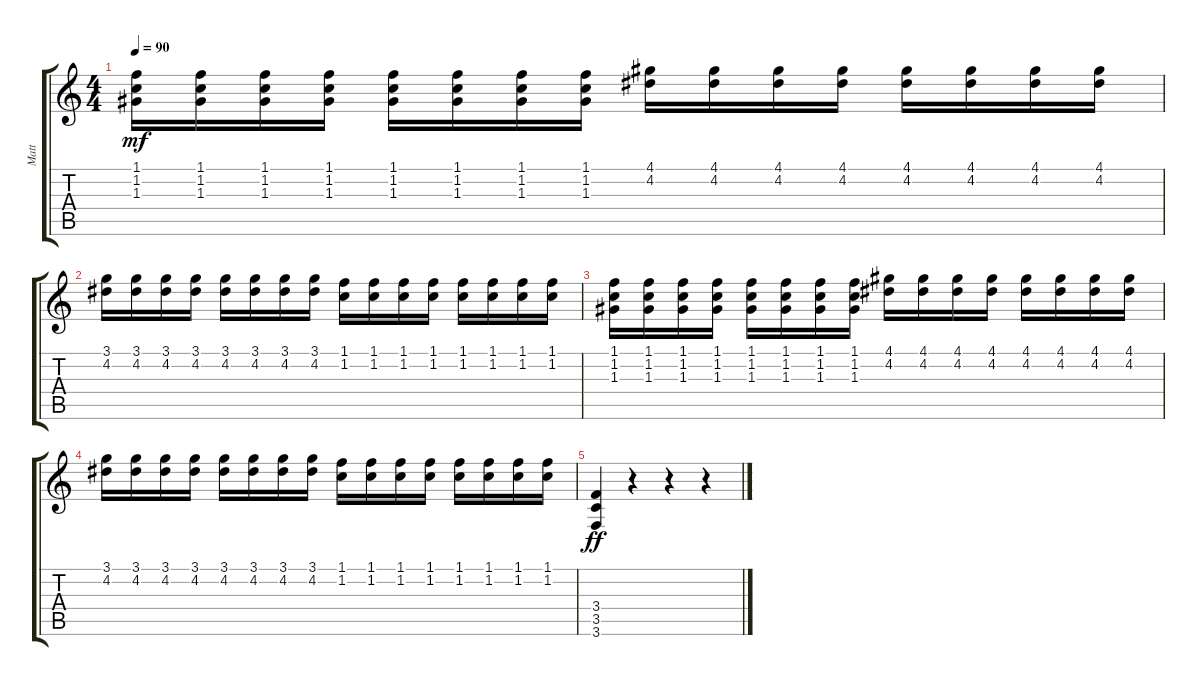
\track ("Matt" "Matt") {instrument acousticguitarsteel}
\staff {score tabs}
\tuning (E4 B3 G3 D3 A2 D2) {hide}
\ts (4 4)
\tempo 90
\clef g2
\ks c
(1.1 1.2 1.3).16{dy mf} (1.1 1.2 1.3).16 (1.1 1.2 1.3).16 (1.1 1.2 1.3).16 (1.1 1.2 1.3).16 (1.1 1.2 1.3).16 (1.1 1.2 1.3).16 (1.1 1.2 1.3).16 (4.1 4.2).16 (4.1 4.2).16 (4.1 4.2).16 (4.1 4.2).16 (4.1 4.2).16 (4.1 4.2).16 (4.1 4.2).16 (4.1 4.2).16 |
(3.1 4.2).16 (3.1 4.2).16 (3.1 4.2).16 (3.1 4.2).16 (3.1 4.2).16 (3.1 4.2).16 (3.1 4.2).16 (3.1 4.2).16 (1.1 1.2).16 (1.1 1.2).16 (1.1 1.2).16 (1.1 1.2).16 (1.1 1.2).16 (1.1 1.2).16 (1.1 1.2).16 (1.1 1.2).16 |
(1.1 1.2 1.3).16 (1.1 1.2 1.3).16 (1.1 1.2 1.3).16 (1.1 1.2 1.3).16 (1.1 1.2 1.3).16 (1.1 1.2 1.3).16 (1.1 1.2 1.3).16 (1.1 1.2 1.3).16 (4.1 4.2).16 (4.1 4.2).16 (4.1 4.2).16 (4.1 4.2).16 (4.1 4.2).16 (4.1 4.2).16 (4.1 4.2).16 (4.1 4.2).16 |
(3.1 4.2).16 (3.1 4.2).16 (3.1 4.2).16 (3.1 4.2).16 (3.1 4.2).16 (3.1 4.2).16 (3.1 4.2).16 (3.1 4.2).16 (1.1 1.2).16 (1.1 1.2).16 (1.1 1.2).16 (1.1 1.2).16 (1.1 1.2).16 (1.1 1.2).16 (1.1 1.2).16 (1.1 1.2).16 |
(3.4 3.5 3.6).4{dy ff} r.4 r.4 r.4
